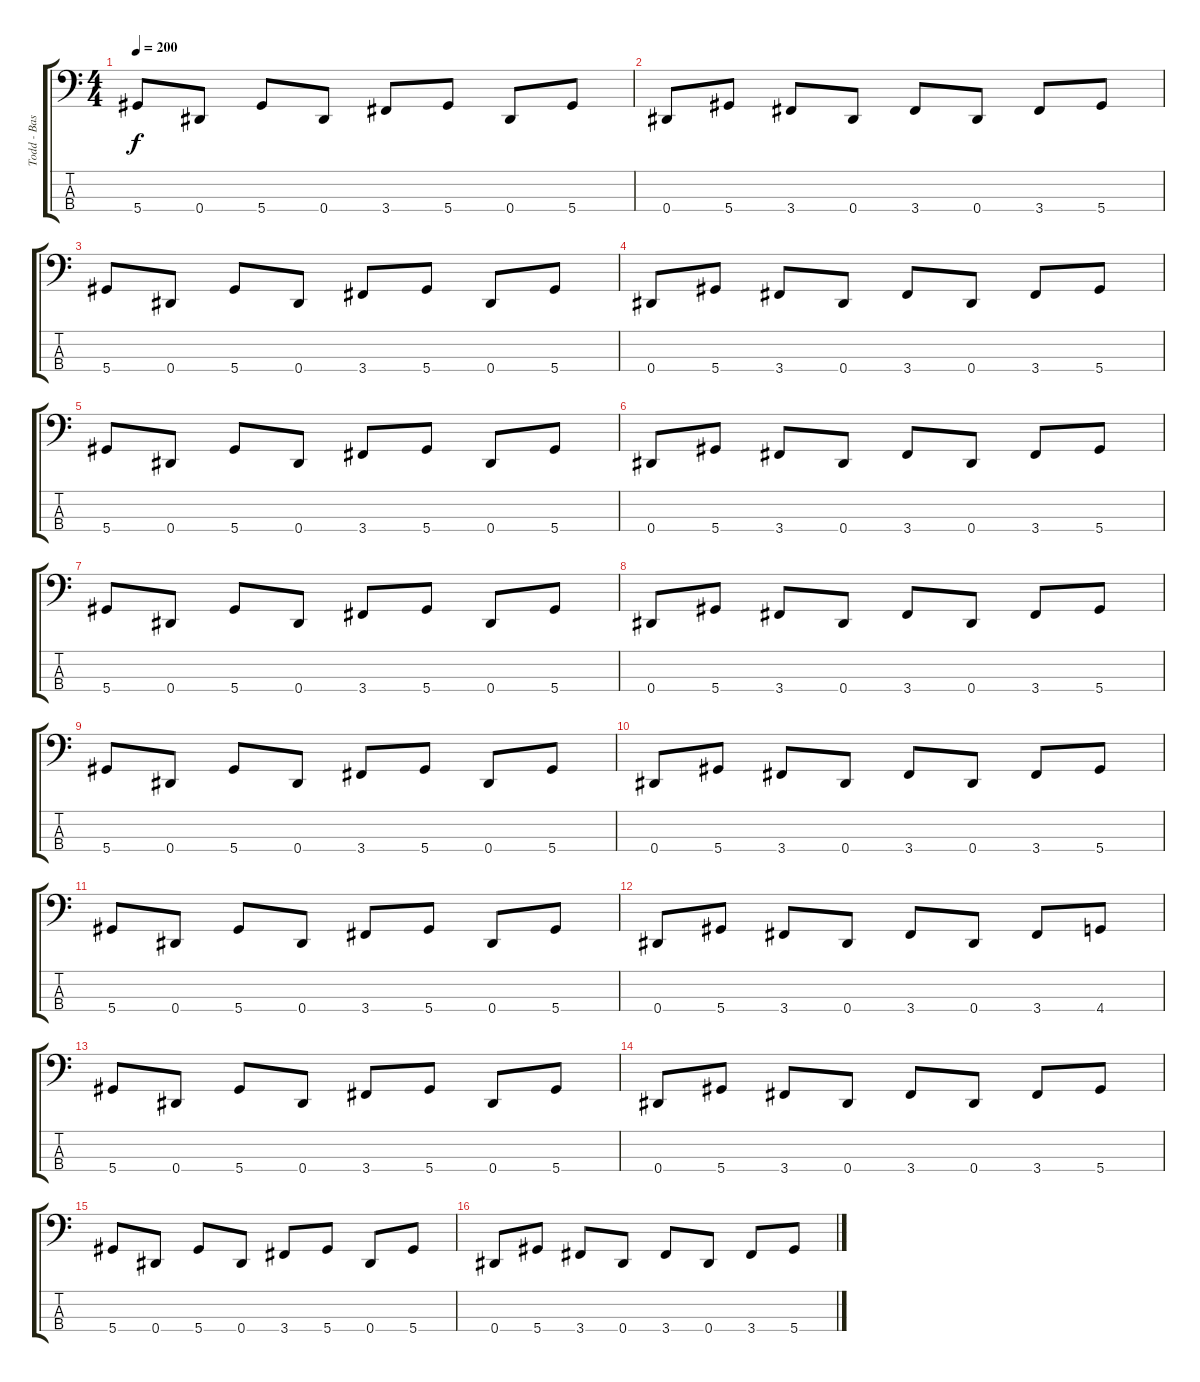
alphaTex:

\track ("Todd - Bass" "Todd - Bas") {instrument electricbasspick}
\staff {score tabs}
\tuning (Gb2 Db2 Ab1 Eb1) {hide}
\ts (4 4)
\tempo 200
\clef f4
\ks c
5.4.8{dy f} 0.4.8 5.4.8 0.4.8 3.4.8 5.4.8 0.4.8 5.4.8 |
0.4.8 5.4.8 3.4.8 0.4.8 3.4.8 0.4.8 3.4.8 5.4.8 |
5.4.8 0.4.8 5.4.8 0.4.8 3.4.8 5.4.8 0.4.8 5.4.8 |
0.4.8 5.4.8 3.4.8 0.4.8 3.4.8 0.4.8 3.4.8 5.4.8 |
5.4.8 0.4.8 5.4.8 0.4.8 3.4.8 5.4.8 0.4.8 5.4.8 |
0.4.8 5.4.8 3.4.8 0.4.8 3.4.8 0.4.8 3.4.8 5.4.8 |
5.4.8 0.4.8 5.4.8 0.4.8 3.4.8 5.4.8 0.4.8 5.4.8 |
0.4.8 5.4.8 3.4.8 0.4.8 3.4.8 0.4.8 3.4.8 5.4.8 |
5.4.8 0.4.8 5.4.8 0.4.8 3.4.8 5.4.8 0.4.8 5.4.8 |
0.4.8 5.4.8 3.4.8 0.4.8 3.4.8 0.4.8 3.4.8 5.4.8 |
5.4.8 0.4.8 5.4.8 0.4.8 3.4.8 5.4.8 0.4.8 5.4.8 |
0.4.8 5.4.8 3.4.8 0.4.8 3.4.8 0.4.8 3.4.8 4.4.8 |
5.4.8 0.4.8 5.4.8 0.4.8 3.4.8 5.4.8 0.4.8 5.4.8 |
0.4.8 5.4.8 3.4.8 0.4.8 3.4.8 0.4.8 3.4.8 5.4.8 |
5.4.8 0.4.8 5.4.8 0.4.8 3.4.8 5.4.8 0.4.8 5.4.8 |
0.4.8 5.4.8 3.4.8 0.4.8 3.4.8 0.4.8 3.4.8 5.4.8
